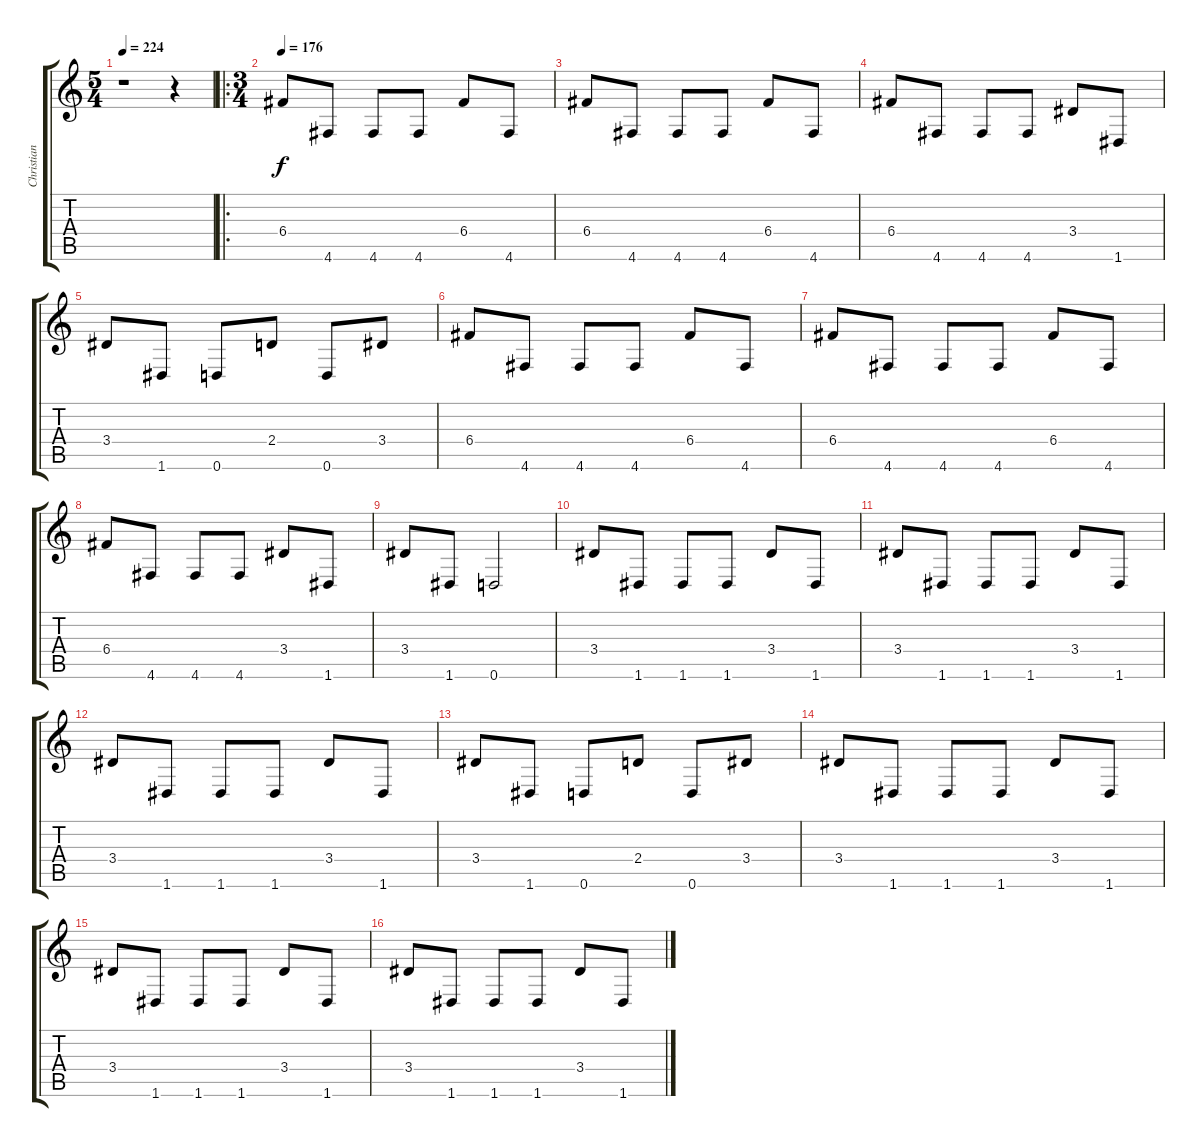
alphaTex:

\track ("Christian Muenzner" "Christian ") {instrument distortionguitar}
\staff {score tabs}
\tuning (D4 A3 F3 C3 G2 D2) {hide}
\ts (5 4)
\tempo 224
\clef g2
\ks c
r.1{dy f} r.4 |
\ro
\ts (3 4)
\tempo 176
6.4.8 4.6.8 4.6.8 4.6.8 6.4.8 4.6.8 |
6.4.8 4.6.8 4.6.8 4.6.8 6.4.8 4.6.8 |
6.4.8 4.6.8 4.6.8 4.6.8 3.4.8 1.6.8 |
3.4.8 1.6.8 0.6.8 2.4.8 0.6.8 3.4.8 |
6.4.8 4.6.8 4.6.8 4.6.8 6.4.8 4.6.8 |
6.4.8 4.6.8 4.6.8 4.6.8 6.4.8 4.6.8 |
6.4.8 4.6.8 4.6.8 4.6.8 3.4.8 1.6.8 |
3.4.8 1.6.8 0.6.2 |
3.4.8 1.6.8 1.6.8 1.6.8 3.4.8 1.6.8 |
3.4.8 1.6.8 1.6.8 1.6.8 3.4.8 1.6.8 |
3.4.8 1.6.8 1.6.8 1.6.8 3.4.8 1.6.8 |
3.4.8 1.6.8 0.6.8 2.4.8 0.6.8 3.4.8 |
3.4.8 1.6.8 1.6.8 1.6.8 3.4.8 1.6.8 |
3.4.8 1.6.8 1.6.8 1.6.8 3.4.8 1.6.8 |
3.4.8 1.6.8 1.6.8 1.6.8 3.4.8 1.6.8
